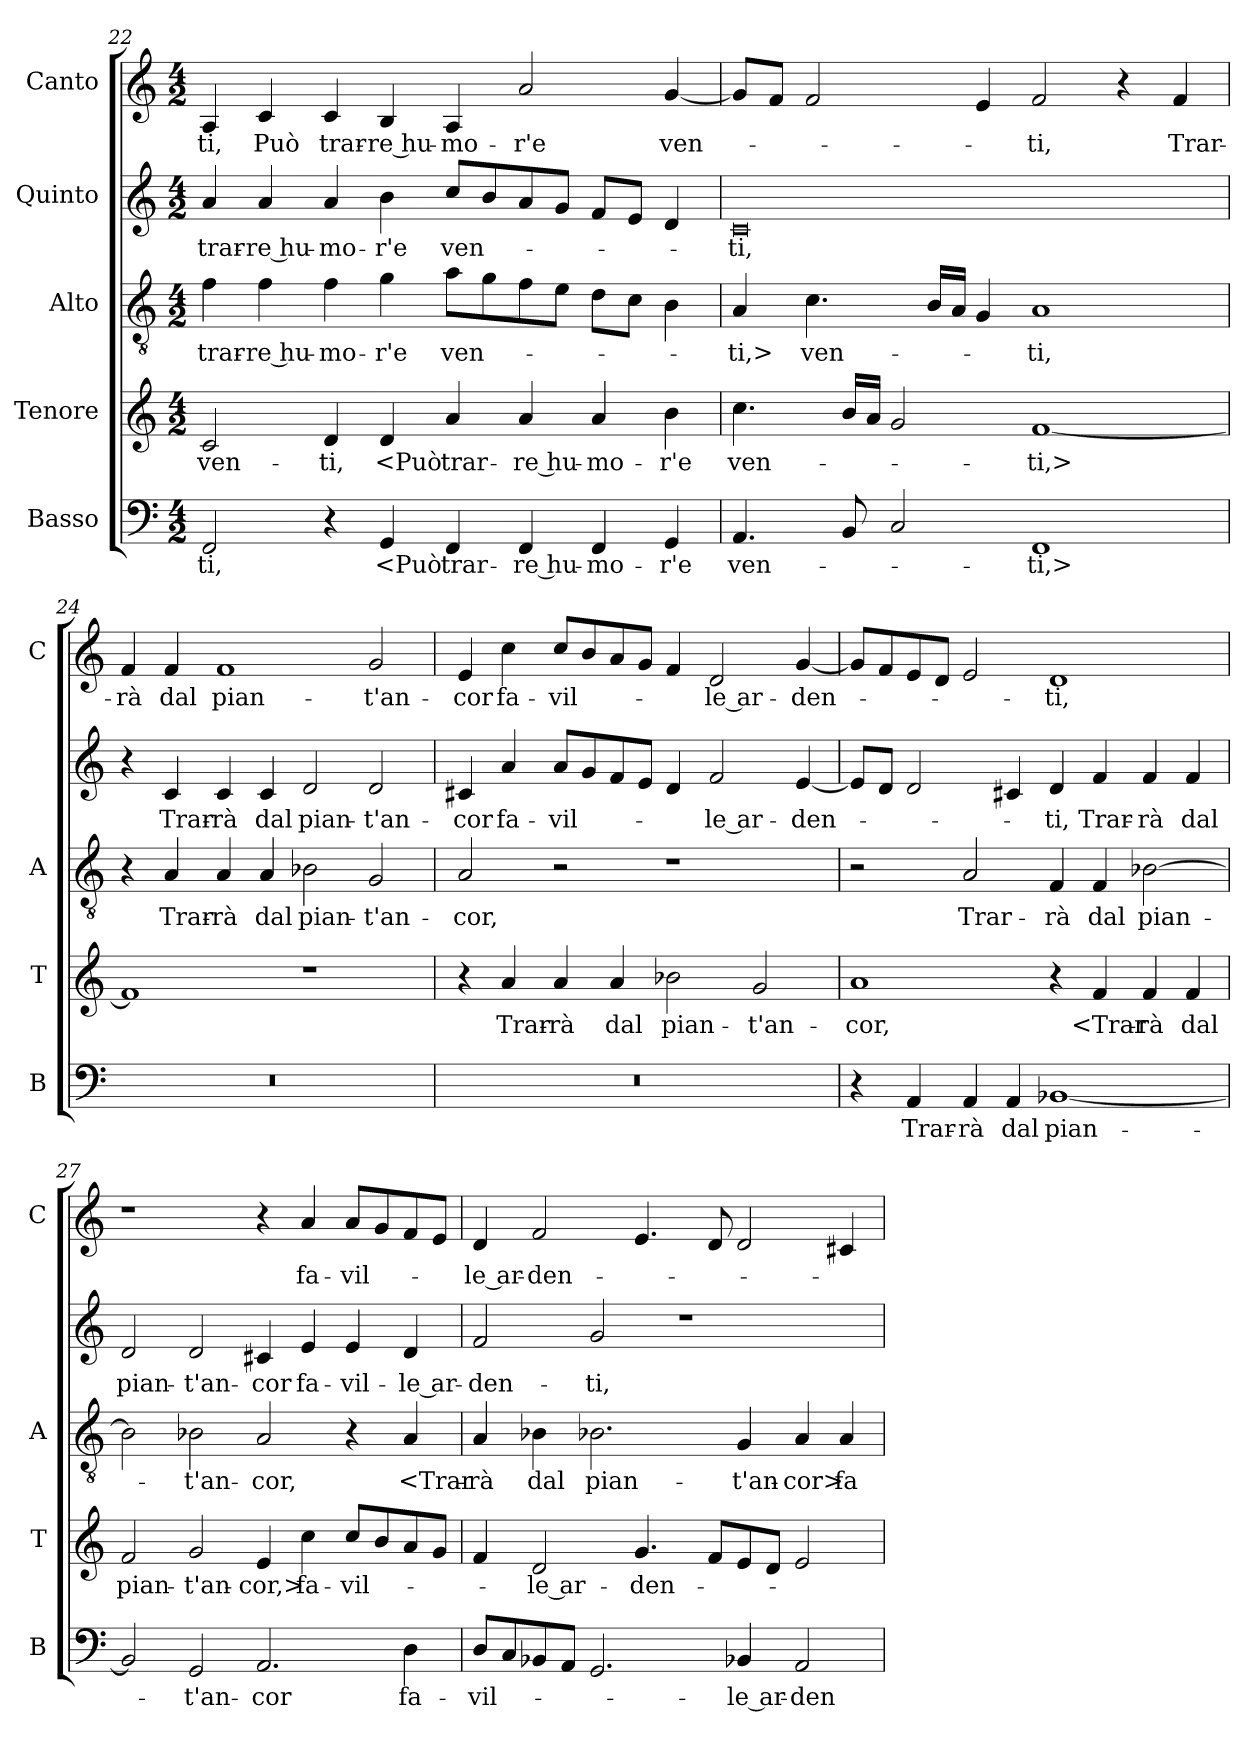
**kern	**text	**kern	**text	**kern	**text	**kern	**text	**kern	**text
*part5	*part5	*part4	*part4	*part3	*part3	*part2	*part2	*part1	*part1
*staff5	*staff5	*staff4	*staff4	*staff3	*staff3	*staff2	*staff2	*staff1	*staff1
*I"Basso	*	*I"Tenore	*	*I"Alto	*	*I"Quinto	*	*I"Canto	*
*I'B	*	*I'T	*	*I'A	*	*	*	*I'C	*
*clefF4	*	*clefG2	*	*clefGv2	*	*clefG2	*	*clefG2	*
*k[]	*	*k[]	*	*k[]	*	*k[]	*	*k[]	*
*C:	*	*C:	*	*C:	*	*C:	*	*C:	*
*M4/2	*	*M4/2	*	*M4/2	*	*M4/2	*	*M4/2	*
=22	=22	=22	=22	=22	=22	=22	=22	=22	=22
2FF	-ti,	2c	ven-	4f	trar-	4a	trar-	4A	-ti,
.	.	.	.	4f	-re hu-	4a	-re hu-	4c	Può
4r	.	4d	-ti,	4f	-mo-	4a	-mo-	4c	trar-
4GG	<Può	4d	<Può	4g	-r'e	4b	-r'e	4B	-re hu-
4FF	trar-	4a	trar-	8aL	ven-	8ccL	ven-	4A	-mo-
.	.	.	.	8g	.	8b	.	.	.
4FF	-re hu-	4a	-re hu-	8f	.	8a	.	2a	-r'e
.	.	.	.	8eJ	.	8gJ	.	.	.
4FF	-mo-	4a	-mo-	8dL	.	8fL	.	.	.
.	.	.	.	8cJ	.	8eJ	.	.	.
4GG	-r'e	4b	-r'e	4B	.	4d	.	[4g	ven-
=23	=23	=23	=23	=23	=23	=23	=23	=23	=23
4.AA	ven-	4.cc	ven-	4A	-ti,>	0c	-ti,	8gL]	.
.	.	.	.	.	.	.	.	8fJ	.
.	.	.	.	4.c	ven-	.	.	2f	.
8BB	.	16bLL	.	.	.	.	.	.	.
.	.	16aJJ	.	.	.	.	.	.	.
2C	.	2g	.	.	.	.	.	.	.
.	.	.	.	16BLL	.	.	.	.	.
.	.	.	.	16AJJ	.	.	.	.	.
.	.	.	.	4G	.	.	.	4e	.
1FF	-ti,>	[1f	-ti,>	1A	-ti,	.	.	2f	-ti,
.	.	.	.	.	.	.	.	4r	.
.	.	.	.	.	.	.	.	4f	Trar-
=24	=24	=24	=24	=24	=24	=24	=24	=24	=24
0r	.	1f]	.	4r	.	4r	.	4f	-rà
.	.	.	.	4A	Trar-	4c	Trar-	4f	dal
.	.	.	.	4A	-rà	4c	-rà	1f	pian-
.	.	.	.	4A	dal	4c	dal	.	.
.	.	1r	.	2B-X	pian-	2d	pian-	.	.
.	.	.	.	2G	-t'an-	2d	-t'an-	2g	-t'an-
=25	=25	=25	=25	=25	=25	=25	=25	=25	=25
0r	.	4r	.	2A	-cor,	4c#X	-cor	4e	-cor
.	.	4a	Trar-	.	.	4a	fa-	4cc	fa-
.	.	4a	-rà	2r	.	8aL	-vil-	8ccL	-vil-
.	.	.	.	.	.	8g	.	8b	.
.	.	4a	dal	.	.	8f	.	8a	.
.	.	.	.	.	.	8eJ	.	8gJ	.
.	.	2b-X	pian-	1r	.	4d	.	4f	.
.	.	.	.	.	.	2f	-le ar-	2d	-le ar-
.	.	2g	-t'an-	.	.	.	.	.	.
.	.	.	.	.	.	[4e	-den-	[4g	-den-
=26	=26	=26	=26	=26	=26	=26	=26	=26	=26
4r	.	1a	-cor,	2r	.	8eL]	.	8gL]	.
.	.	.	.	.	.	8dJ	.	8f	.
4AA	Trar-	.	.	.	.	2d	.	8e	.
.	.	.	.	.	.	.	.	8dJ	.
4AA	-rà	.	.	2A	Trar-	.	.	2e	.
4AA	dal	.	.	.	.	4c#X	.	.	.
[1BB-X	pian-	4r	.	4F	-rà	4d	-ti,	1d	-ti,
.	.	4f	<Trar-	4F	dal	4f	Trar-	.	.
.	.	4f	-rà	[2B-X	pian-	4f	-rà	.	.
.	.	4f	dal	.	.	4f	dal	.	.
=27	=27	=27	=27	=27	=27	=27	=27	=27	=27
2BB-]	.	2f	pian-	2B-]	.	2d	pian-	1r	.
2GG	-t'an-	2g	-t'an-	2B-X	-t'an-	2d	-t'an-	.	.
2.AA	-cor	4e	-cor,>	2A	-cor,	4c#X	-cor	4r	.
.	.	4cc	fa-	.	.	4e	fa-	4a	fa-
.	.	8ccL	-vil-	4r	.	4e	-vil-	8aL	-vil-
.	.	8b	.	.	.	.	.	8g	.
4D	fa-	8a	.	4A	<Trar-	4d	-le ar-	8f	.
.	.	8gJ	.	.	.	.	.	8eJ	.
=28	=28	=28	=28	=28	=28	=28	=28	=28	=28
8DL	-vil-	4f	.	4A	-rà	2f	-den-	4d	-le ar-
8C	.	.	.	.	.	.	.	.	.
8BB-X	.	2d	-le ar-	4B-X	dal	.	.	2f	-den-
8AAJ	.	.	.	.	.	.	.	.	.
2.GG	.	.	.	2.B-X	pian-	2g	-ti,	.	.
.	.	4.g	-den-	.	.	.	.	4.e	.
.	.	.	.	.	.	1r	.	.	.
.	.	8fL	.	.	.	.	.	8d	.
4BB-X	-le ar-	8e	.	4G	-t'an-	.	.	2d	.
.	.	8dJ	.	.	.	.	.	.	.
2AA	-den-	2e	.	4A	-cor>	.	.	.	.
.	.	.	.	4A	fa-	.	.	4c#X	.
=	=	=	=	=	=	=	=	=	=
*-	*-	*-	*-	*-	*-	*-	*-	*-	*-
